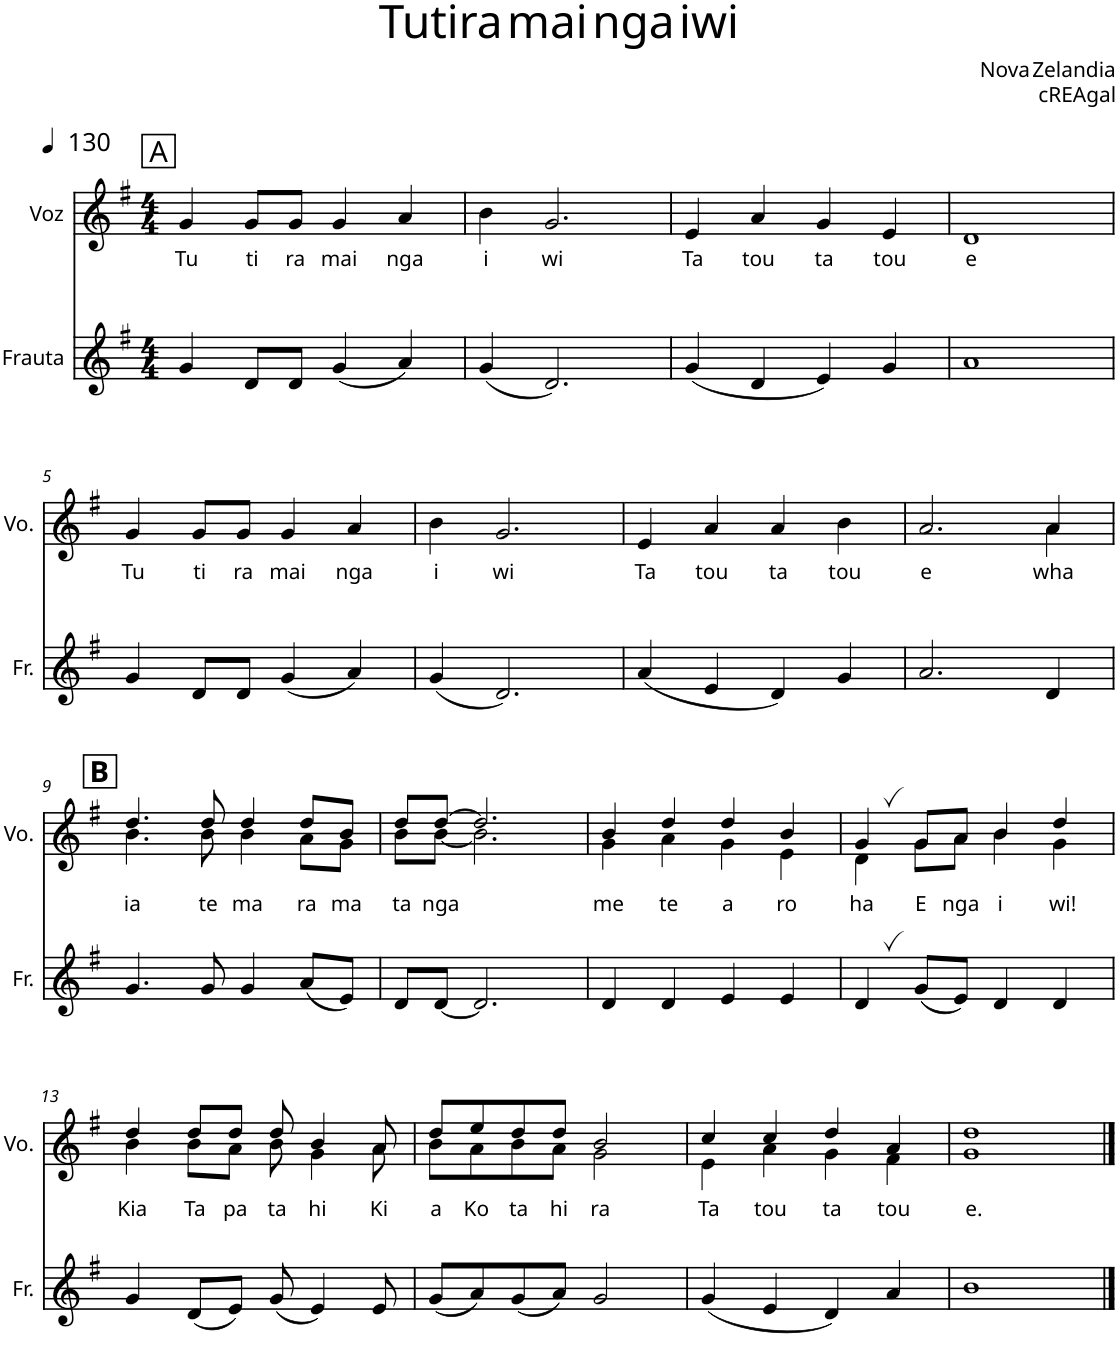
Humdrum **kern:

**kern	**kern	**text
*part2	*part1	*part1
*staff2	*staff1	*staff1
*I"Frauta	*I"Voz	*
*I'Fr.	*I'Vo.	*
*clefG2	*clefG2	*
*k[f#]	*k[f#]	*
*M4/4	*M4/4	*
*MM130	*MM130	*
!!LO:REH:place=s1:a:B:cj:fs=14:t=A
=1	=1	=1
!	!	!LO:LY:b
4g/	4g/	Tu
!	!	!LO:LY:b
8d/L	8g/L	ti
!	!	!LO:LY:b
8d/J	8g/J	ra
!	!	!LO:LY:b
(4g/	4g/	-mai
!	!	!LO:LY:b
4a/)	4a/	nga
=2	=2	=2
!	!	!LO:LY:b
(4g/	4b\	i
!	!	!LO:LY:b
2.d/)	2.g/	-wi
=3	=3	=3
!	!	!LO:LY:b
(4g/	4e/	Ta
!	!	!LO:LY:b
4d/	4a/	-tou
!	!	!LO:LY:b
4e/)	4g/	ta
!	!	!LO:LY:b
4g/	4e/	-tou
=4	=4	=4
!	!	!LO:LY:b
1a	1d	e
!!LO:LB:g=z
=5	=5	=5
!	!	!LO:LY:b
4g/	4g/	Tu
!	!	!LO:LY:b
8d/L	8g/L	ti
!	!	!LO:LY:b
8d/J	8g/J	ra
!	!	!LO:LY:b
(4g/	4g/	-mai
!	!	!LO:LY:b
4a/)	4a/	nga
=6	=6	=6
!	!	!LO:LY:b
(4g/	4b\	i
!	!	!LO:LY:b
2.d/)	2.g/	-wi
=7	=7	=7
!	!	!LO:LY:b
(4a/	4e/	Ta
!	!	!LO:LY:b
4e/	4a/	-tou
!	!	!LO:LY:b
4d/)	4a/	ta
!	!	!LO:LY:b
4g/	4b\	-tou
=8	=8	=8
!	!	!LO:LY:b
*	*^	*
2.a/	2.a/	2.ryy	e
!	!	!	!LO:LY:b
4d/	4a/	4a\	wha
!!LO:LB:g=z	!!
!!LO:REH:place=s1:a:B:cj:fs=14:t=B	!!
=9	=9	=9	=9
!	!	!	!LO:LY:b
4.g/	4.dd/	4.b\	ia
!	!	!	!LO:LY:b
8g/	8dd/	8b\	te
!	!	!	!LO:LY:b
4g/	4dd/	4b\	ma
!	!	!	!LO:LY:b
(8a/L	8dd/L	8a\L	ra
!	!	!	!LO:LY:b
8e/J)	8b/J	8g\J	-ma
=10	=10	=10	=10
!	!	!	!LO:LY:b
8d/L	8dd/L	8b\L	-ta
!	!	!	!LO:LY:b
[8d/J	[8dd/J	[8b\J	nga
2.d/]	2.dd/]	2.b\]	.
=11	=11	=11	=11
!	!	!	!LO:LY:b
4d/	4b/	4g\	-me
!	!	!	!LO:LY:b
4d/	4dd/	4a\	te
!	!	!	!LO:LY:b
4e/	4dd/	4g\	a
!	!	!	!LO:LY:b
4e/	4b/	4e\	ro
=12	=12	=12	=12
!	!	!	!LO:LY:b
4d,/	4g,/	4d\	-ha
!	!	!	!LO:LY:b
(8g/L	8g/L	8g\L	E
!	!	!	!LO:LY:b
8e/J)	8a/J	8a\J	nga
!	!	!	!LO:LY:b
4d/	4b/	4b\	i
!	!	!	!LO:LY:b
4d/	4dd/	4g\	-wi!
!!LO:LB:g=z	!!
=13	=13	=13	=13
!	!	!	!LO:LY:b
4g/	4dd/	4b\	Kia
!	!	!	!LO:LY:b
(8d/L	8dd/L	8b\L	Ta
!	!	!	!LO:LY:b
8e/J)	8dd/J	8a\J	pa
!	!	!	!LO:LY:b
(8g/	8dd/	8b\	ta
!	!	!	!LO:LY:b
4e/)	4b/	4g\	hi
!	!	!	!LO:LY:b
8e/	8a/	8a\	Ki
=14	=14	=14	=14
!	!	!	!LO:LY:b
(8g/L	8dd/L	8b\L	a
!	!	!	!LO:LY:b
8a/)	8ee/	8a\	Ko
!	!	!	!LO:LY:b
(8g/	8dd/	8b\	ta
!	!	!	!LO:LY:b
8a/J)	8dd/J	8a\J	hi
!	!	!	!LO:LY:b
2g/	2b/	2g\	ra
=15	=15	=15	=15
!	!	!	!LO:LY:b
(4g/	4cc/	4e\	Ta
!	!	!	!LO:LY:b
4e/	4cc/	4a\	tou
!	!	!	!LO:LY:b
4d/)	4dd/	4g\	ta
!	!	!	!LO:LY:b
4a/	4a/	4f#\	tou
=16	=16	=16	=16
!	!	!	!LO:LY:b
1b	1dd	1g	e.
*	*v	*v	*
==	==	==
*-	*-	*-
